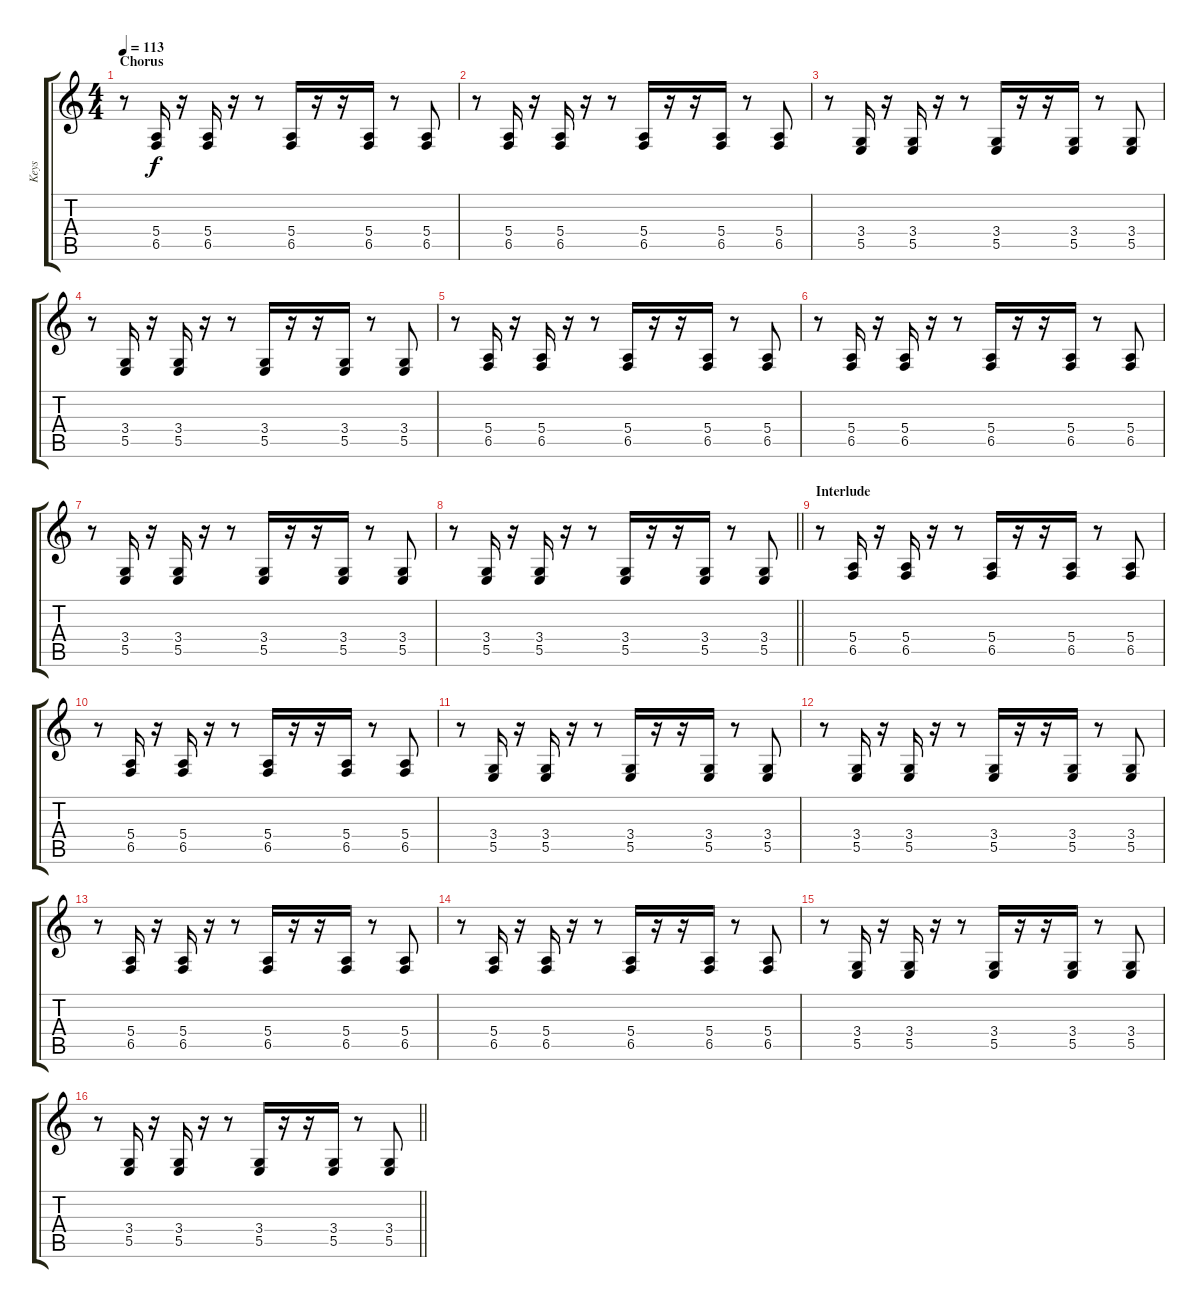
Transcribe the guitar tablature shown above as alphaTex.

\track ("Keys" "Keys") {instrument clavinet}
\staff {score tabs}
\tuning (Gb4 Db4 A3 E3 B2 Gb2) {hide}
\ts (4 4)
\section ("" "Chorus")
\tempo 113
\clef g2
\ks c
r.8{dy f} (5.4 6.5).16 r.16 (5.4 6.5).16 r.16 r.8 (5.4 6.5).16 r.16 r.16 (5.4 6.5).16 r.8 (5.4 6.5).8 |
r.8 (5.4 6.5).16 r.16 (5.4 6.5).16 r.16 r.8 (5.4 6.5).16 r.16 r.16 (5.4 6.5).16 r.8 (5.4 6.5).8 |
r.8 (3.4 5.5).16 r.16 (3.4 5.5).16 r.16 r.8 (3.4 5.5).16 r.16 r.16 (3.4 5.5).16 r.8 (3.4 5.5).8 |
r.8 (3.4 5.5).16 r.16 (3.4 5.5).16 r.16 r.8 (3.4 5.5).16 r.16 r.16 (3.4 5.5).16 r.8 (3.4 5.5).8 |
r.8 (5.4 6.5).16 r.16 (5.4 6.5).16 r.16 r.8 (5.4 6.5).16 r.16 r.16 (5.4 6.5).16 r.8 (5.4 6.5).8 |
r.8 (5.4 6.5).16 r.16 (5.4 6.5).16 r.16 r.8 (5.4 6.5).16 r.16 r.16 (5.4 6.5).16 r.8 (5.4 6.5).8 |
r.8 (3.4 5.5).16 r.16 (3.4 5.5).16 r.16 r.8 (3.4 5.5).16 r.16 r.16 (3.4 5.5).16 r.8 (3.4 5.5).8 |
\barLineRight lightlight
r.8 (3.4 5.5).16 r.16 (3.4 5.5).16 r.16 r.8 (3.4 5.5).16 r.16 r.16 (3.4 5.5).16 r.8 (3.4 5.5).8 |
\section ("" "Interlude")
r.8 (5.4 6.5).16 r.16 (5.4 6.5).16 r.16 r.8 (5.4 6.5).16 r.16 r.16 (5.4 6.5).16 r.8 (5.4 6.5).8 |
r.8 (5.4 6.5).16 r.16 (5.4 6.5).16 r.16 r.8 (5.4 6.5).16 r.16 r.16 (5.4 6.5).16 r.8 (5.4 6.5).8 |
r.8 (3.4 5.5).16 r.16 (3.4 5.5).16 r.16 r.8 (3.4 5.5).16 r.16 r.16 (3.4 5.5).16 r.8 (3.4 5.5).8 |
r.8 (3.4 5.5).16 r.16 (3.4 5.5).16 r.16 r.8 (3.4 5.5).16 r.16 r.16 (3.4 5.5).16 r.8 (3.4 5.5).8 |
r.8 (5.4 6.5).16 r.16 (5.4 6.5).16 r.16 r.8 (5.4 6.5).16 r.16 r.16 (5.4 6.5).16 r.8 (5.4 6.5).8 |
r.8 (5.4 6.5).16 r.16 (5.4 6.5).16 r.16 r.8 (5.4 6.5).16 r.16 r.16 (5.4 6.5).16 r.8 (5.4 6.5).8 |
r.8 (3.4 5.5).16 r.16 (3.4 5.5).16 r.16 r.8 (3.4 5.5).16 r.16 r.16 (3.4 5.5).16 r.8 (3.4 5.5).8 |
\barLineRight lightlight
r.8 (3.4 5.5).16 r.16 (3.4 5.5).16 r.16 r.8 (3.4 5.5).16 r.16 r.16 (3.4 5.5).16 r.8 (3.4 5.5).8
